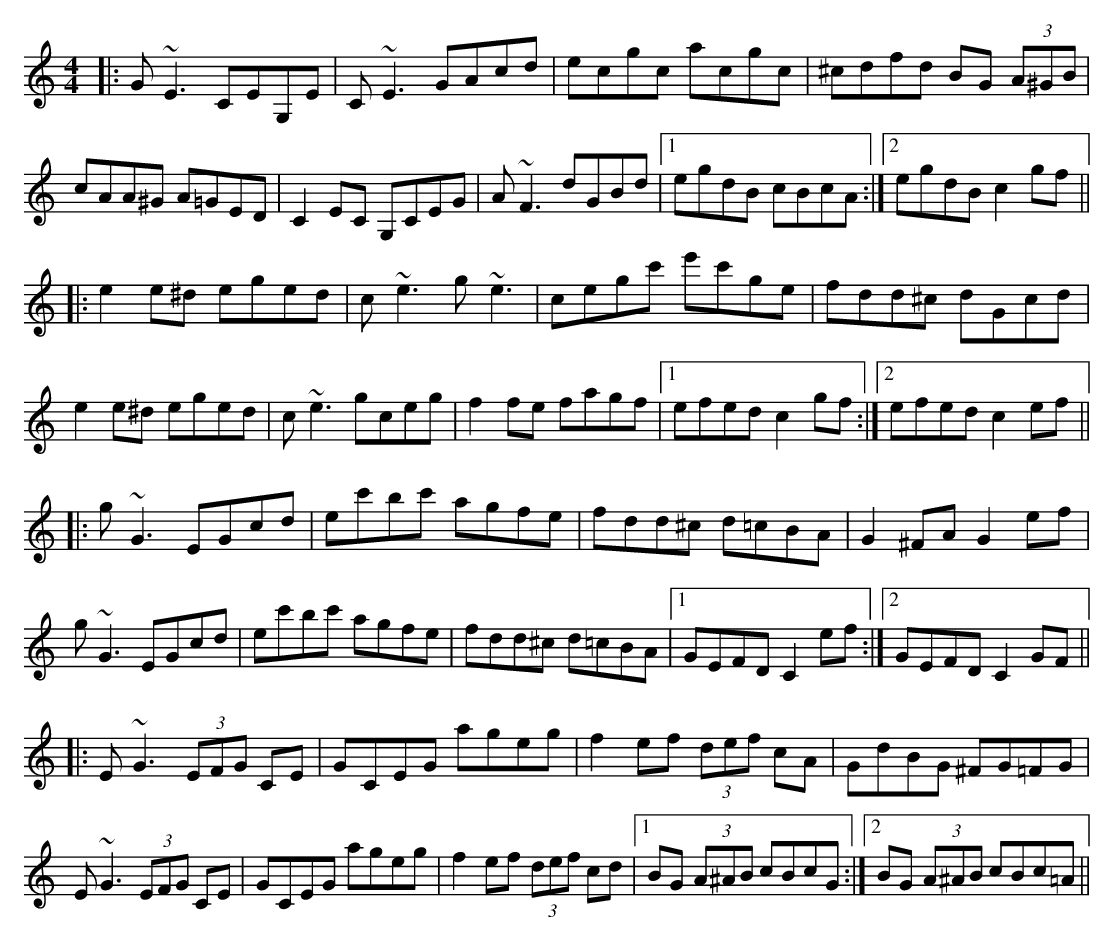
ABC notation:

X:1
M:4/4
K:C
|:G~E3 CEG,E|C~E3 GAcd|ecgc acgc|^cdfd BG (3A^GB|
cAA^G A=GED|C2EC G,CEG|A~F3 dGBd|1 egdB cBcA:|2 egdB c2 gf||
|:e2e^d eged|c~e3 g~e3|cegc' e'c'ge|fdd^c dGcd|
e2e^d eged|c~e3 gceg|f2fe fagf|1 efed c2 gf:|2 efed c2 ef||
|:g~G3 EGcd|ec'bc' agfe|fdd^c d=cBA|G2^FA G2 ef|
g~G3 EGcd|ec'bc' agfe|fdd^c d=cBA|1 GEFD C2 ef:|2 GEFD C2 GF||
|:E~G3 (3EFG CE|GCEG ageg|f2ef (3def cA|GdBG ^FG=FG|
E~G3 (3EFG CE|GCEG ageg|f2ef (3def cd|1 BG (3A^AB cBcG:|2 BG (3A^AB cBc=A||
